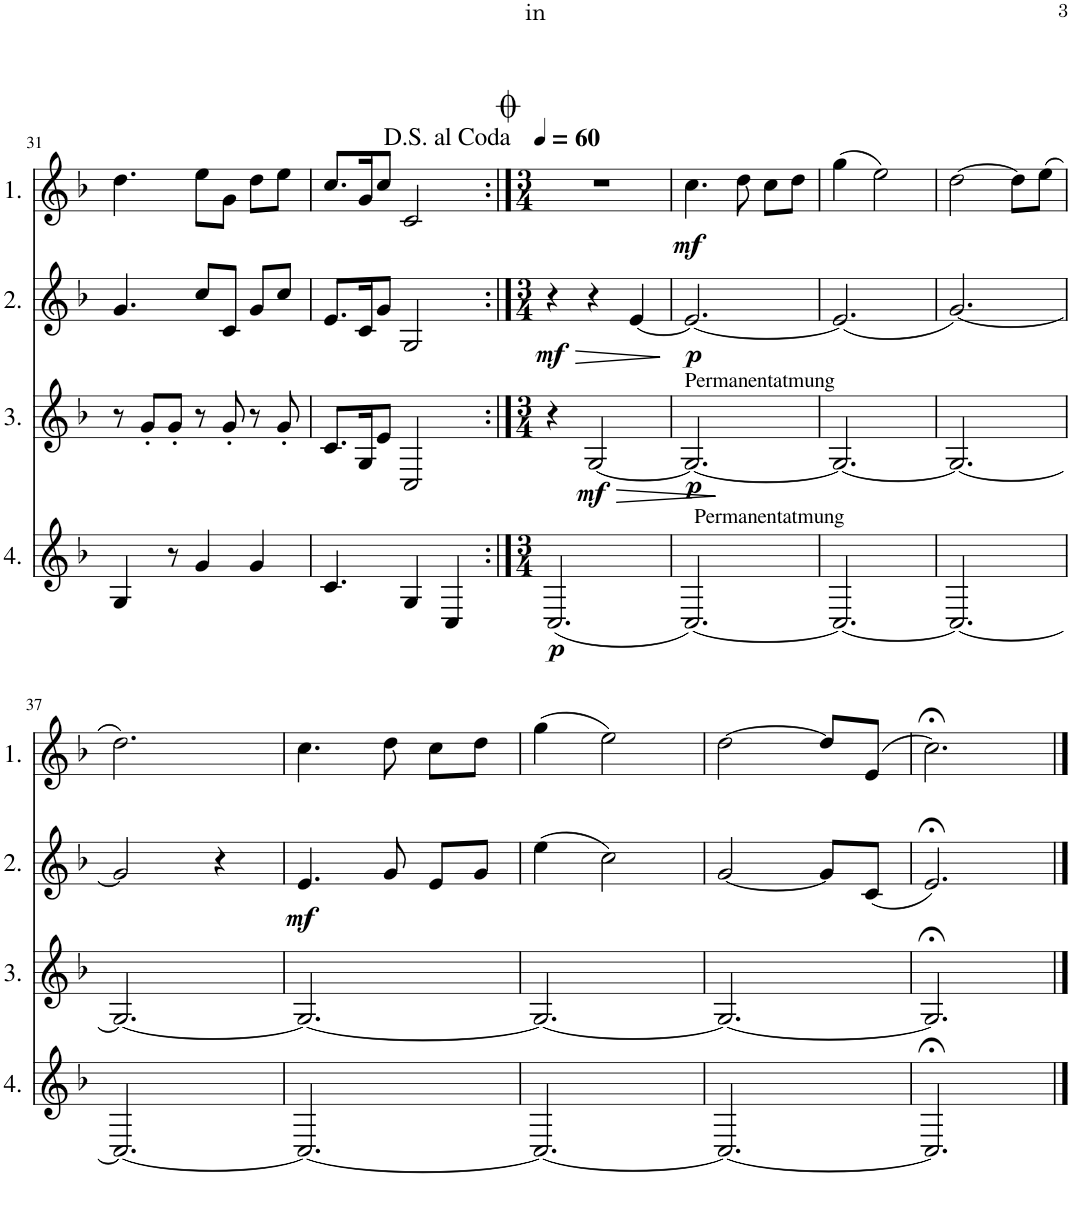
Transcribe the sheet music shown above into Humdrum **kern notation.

**kern	**dynam	**kern	**dynam	**kern	**dynam	**kern	**dynam
*part4	*part4	*part3	*part3	*part2	*part2	*part1	*part1
*staff4	*staff4	*staff3	*staff3	*staff2	*staff2	*staff1	*staff1
*I"4.	*	*I"3.	*	*I"2.	*	*I"1.	*
!!LO:PB:g=z
*clefG2	*	*clefG2	*	*clefG2	*	*clefG2	*
*Trd4c7	*	*Trd4c7	*	*Trd4c7	*	*Trd4c7	*
*k[b-]	*	*k[b-]	*	*k[b-]	*	*k[b-]	*
*M7/8	*	*M7/8	*	*M7/8	*	*M7/8	*
=31	=31	=31	=31	=31	=31	=31	=31
4G/	.	8r	.	4.g/	.	4.dd\	.
.	.	8g'/L	.	.	.	.	.
8r	.	8g'/J	.	.	.	.	.
4g/	.	8r	.	8cc/L	.	8ee\L	.
.	.	8g'/	.	8c/J	.	8g\J	.
4g/	.	8r	.	8g/L	.	8dd\L	.
.	.	8g'/	.	8cc/J	.	8ee\J	.
=32	=32	=32	=32	=32	=32	=32	=32
4.c/	.	8.c/L	.	8.e/L	.	8.cc/L	.
.	.	16G/K	.	16c/K	.	16g/K	.
.	.	8e/J	.	8g/J	.	8cc/J	.
4G/	.	2C/	.	2G/	.	2c/	.
4C/	.	.	.	.	.	.	.
=33:|!	=33:|!	=33:|!	=33:|!	=33:|!	=33:|!	=33:|!	=33:|!
*M3/4	*	*M3/4	*	*M3/4	*	*M3/4	*
*	*	*	*	*	*	*MM60	*
!	!LO:DY:b	!	!	!	!LO:HP:b	!	!
!	!	!	!	!	!LO:DY:n=1:b	!	!
(2.C/	p	4r	.	4r	> mf	2.r	.
!	!	!	!LO:HP:b	!	!	!	!
!	!	!	!LO:DY:n=1:b	!	!	!	!
.	.	[2G/	> mf	4r	.	.	.
.	.	.	.	[4e/	.	.	.
.	.	.	.	.	]	.	.
=34	=34	=34	=34	=34	=34	=34	=34
!	!	!LO:TX:a:t=Permanentatmung	!	!	!	!	!
!LO:TX:a:t=Permanentatmung	!	!	!	!	!	!	!
!	!	!	!LO:DY:b	!	!LO:DY:b	!	!LO:DY:b
[2.C/)	.	2.G/_	p	2.e/_	p	4.cc\	mf
.	.	.	.	.	.	8dd\	.
.	.	.	.	.	.	8cc\L	.
.	.	.	.	.	.	8dd\J	.
.	.	.	]	.	.	.	.
=35	=35	=35	=35	=35	=35	=35	=35
2.C/_	.	2.G/_	.	(2.e/]	.	(4gg\	.
.	.	.	.	.	.	2ee\)	.
=36	=36	=36	=36	=36	=36	=36	=36
2.C/_	.	2.G/_	.	[2.g/)	.	[2dd\	.
.	.	.	.	.	.	8dd\L]	.
.	.	.	.	.	.	(8ee\J	.
!!LO:LB:g=z
=37	=37	=37	=37	=37	=37	=37	=37
2.C/_	.	2.G/_	.	2g/]	.	2.dd\)	.
.	.	.	.	4r	.	.	.
=38	=38	=38	=38	=38	=38	=38	=38
!	!	!	!	!	!LO:DY:b	!	!
2.C/_	.	2.G/_	.	4.e/	mf	4.cc\	.
.	.	.	.	8g/	.	8dd\	.
.	.	.	.	8e/L	.	8cc\L	.
.	.	.	.	8g/J	.	8dd\J	.
=39	=39	=39	=39	=39	=39	=39	=39
2.C/_	.	2.G/_	.	(4ee\	.	(4gg\	.
.	.	.	.	2cc\)	.	2ee\)	.
=40	=40	=40	=40	=40	=40	=40	=40
2.C/_	.	2.G/_	.	[2g/	.	[2dd\	.
.	.	.	.	8g/L]	.	8dd/L]	.
.	.	.	.	(8c/J	.	(8e/J	.
=41	=41	=41	=41	=41	=41	=41	=41
2.C;</]	.	2.G;</]	.	2.e;</)	.	2.cc;<\)	.
==	==	==	==	==	==	==	==
*-	*-	*-	*-	*-	*-	*-	*-
